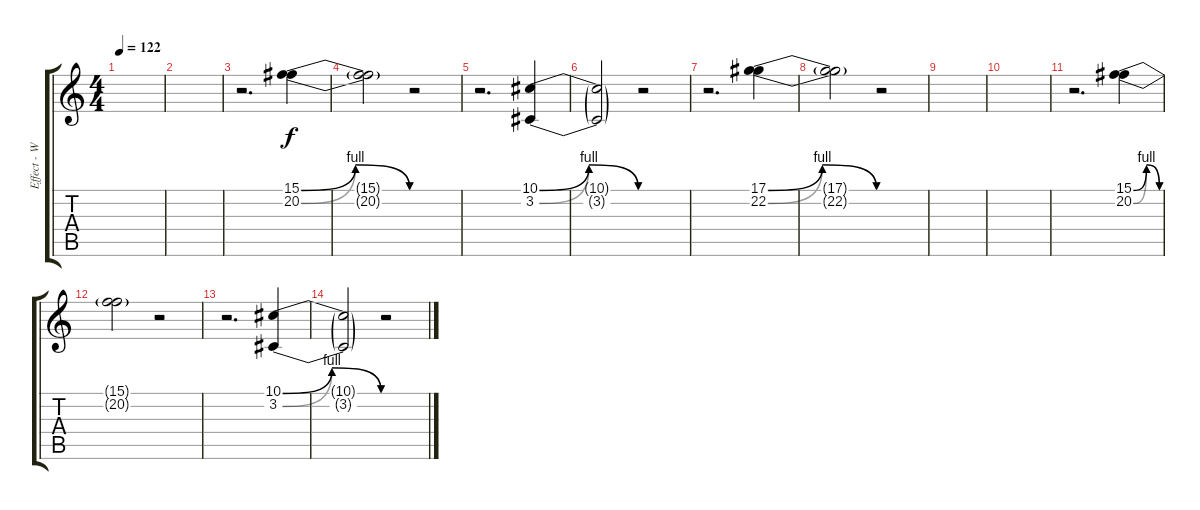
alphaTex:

\track ("Effect - Whales" "Effect - W") {instrument fx6goblins}
\staff {score tabs}
\tuning (Eb4 Bb3 Gb3 Db3 Ab2 Eb2) {hide}
\ts (4 4)
\tempo 122
\clef g2
\ks c
|
|
r.2{d} (15.1{be (bendrelease 0 0 20 4 40 4 60 0)} 20.2{be (bendrelease 0 0 20 4 40 4 60 0)}).4 |
(15.1{t} 20.2{t}).2 r.2 |
r.2{d} (10.1{be (bendrelease 0 0 20 4 40 4 60 0)} 3.2{be (bendrelease 0 0 20 4 40 4 60 0)}).4 |
(10.1{t} 3.2{t}).2 r.2 |
r.2{d} (17.1{be (bendrelease 0 0 20 4 40 4 60 0)} 22.2{be (bendrelease 0 0 20 4 40 4 60 0)}).4 |
(17.1{t} 22.2{t}).2 r.2 |
|
|
r.2{d} (15.1{be (bendrelease 0 0 20 4 40 4 60 0)} 20.2{be (bendrelease 0 0 20 4 40 4 60 0)}).4 |
(15.1{t} 20.2{t}).2 r.2 |
r.2{d} (10.1{be (bendrelease 0 0 20 4 40 4 60 0)} 3.2{be (bendrelease 0 0 20 4 40 4 60 0)}).4 |
(10.1{t} 3.2{t}).2 r.2
